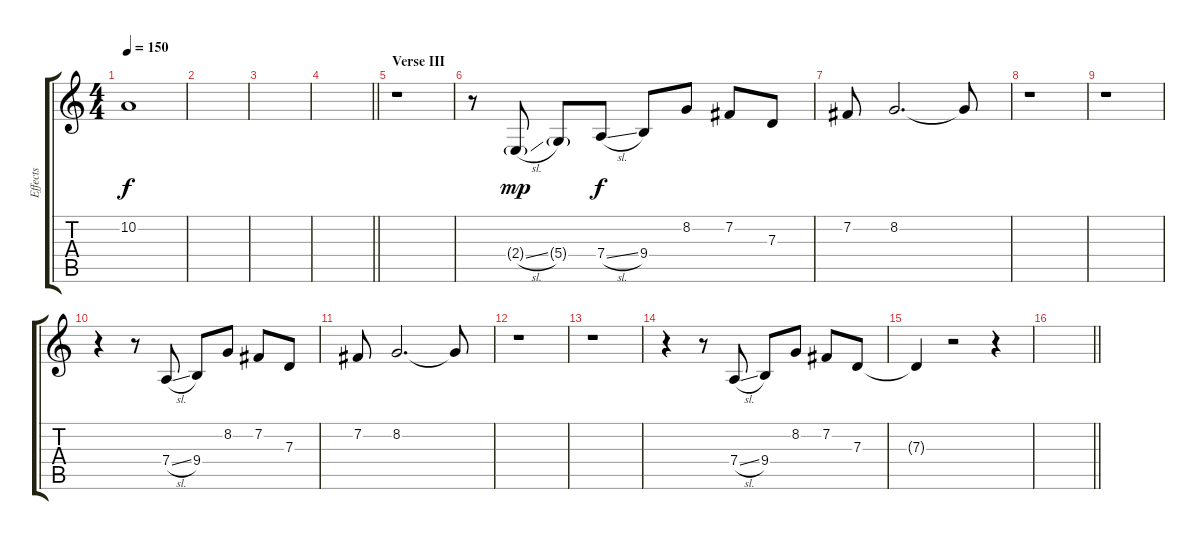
\track ("Effects" "Effects") {instrument blownbottle}
\staff {score tabs}
\tuning (E4 B3 G3 D3 A2 E2) {hide}
\ts (4 4)
\tempo 150
\clef g2
\ks c
10.2{t}.1{dy f} |
|
|
\barLineRight lightlight
|
\section ("" "Verse III")
r.1{instrument brasssection} |
r.8 2.4{sl g}.8{dy mp} 5.4{g}.8 7.4{sl}.8{dy f} 9.4.8 8.2.8 7.2.8 7.3.8 |
7.2.8 8.2.2{d} 8.2{t}.8 |
r.1 |
r.1 |
r.4 r.8 7.4{sl}.8 9.4.8 8.2.8 7.2.8 7.3.8 |
7.2.8 8.2.2{d} 8.2{t}.8 |
r.1 |
r.1 |
r.4 r.8 7.4{sl}.8 9.4.8 8.2.8 7.2.8 7.3.8 |
7.3{t}.4 r.2 r.4 |
\barLineRight lightlight
